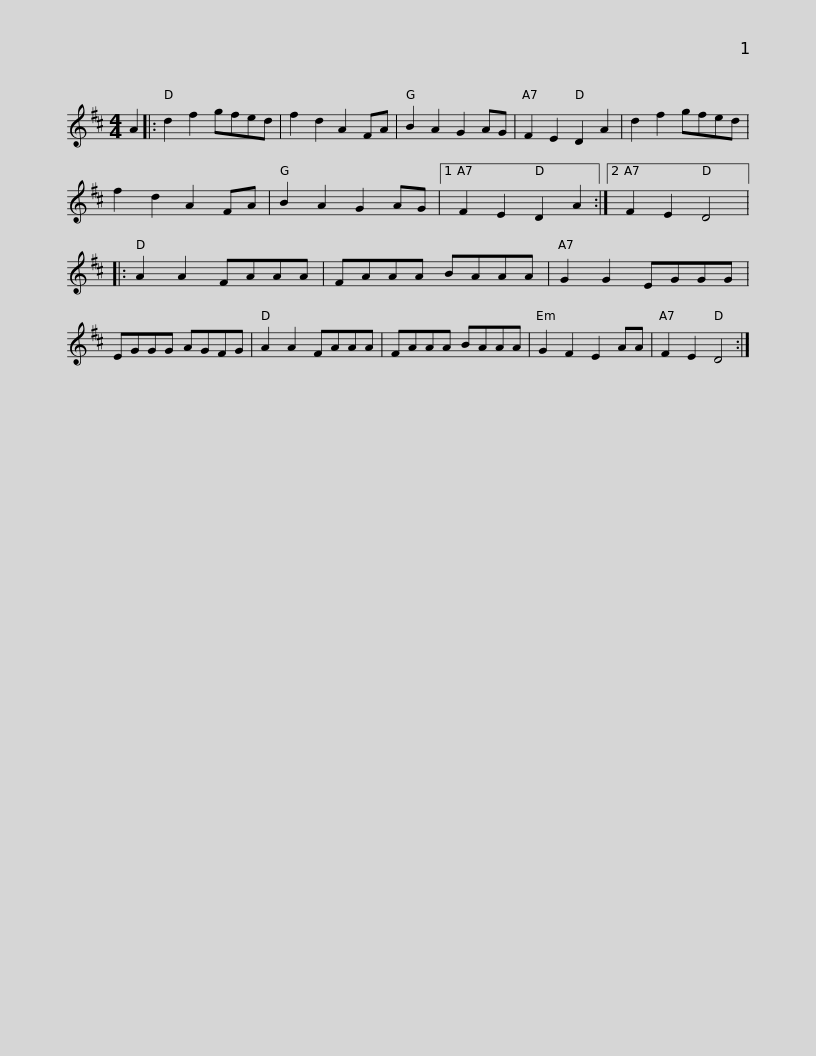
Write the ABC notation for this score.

X:1
L:1/8
M:4/4
I:linebreak $
K:D
V:1 treble
V:1
 A2 |: d2 f2 gfed | f2 d2 A2 FA | B2 A2 G2 AG | F2 E2 D2 A2 | %5
 d2 f2 gfed | f2 d2 A2 FA | B2 A2 G2 AG |1$ F2 E2 D2 A2 :|2 F2 E2 D4 |: %10
 A2 A2 FAAA | FAAA BAAA | G2 G2 EGGG | EGGG AGFG | A2 A2 FAAA |$ %15
 FAAA BAAA | G2 F2 E2 AA | F2 E2 D4 :| %18
